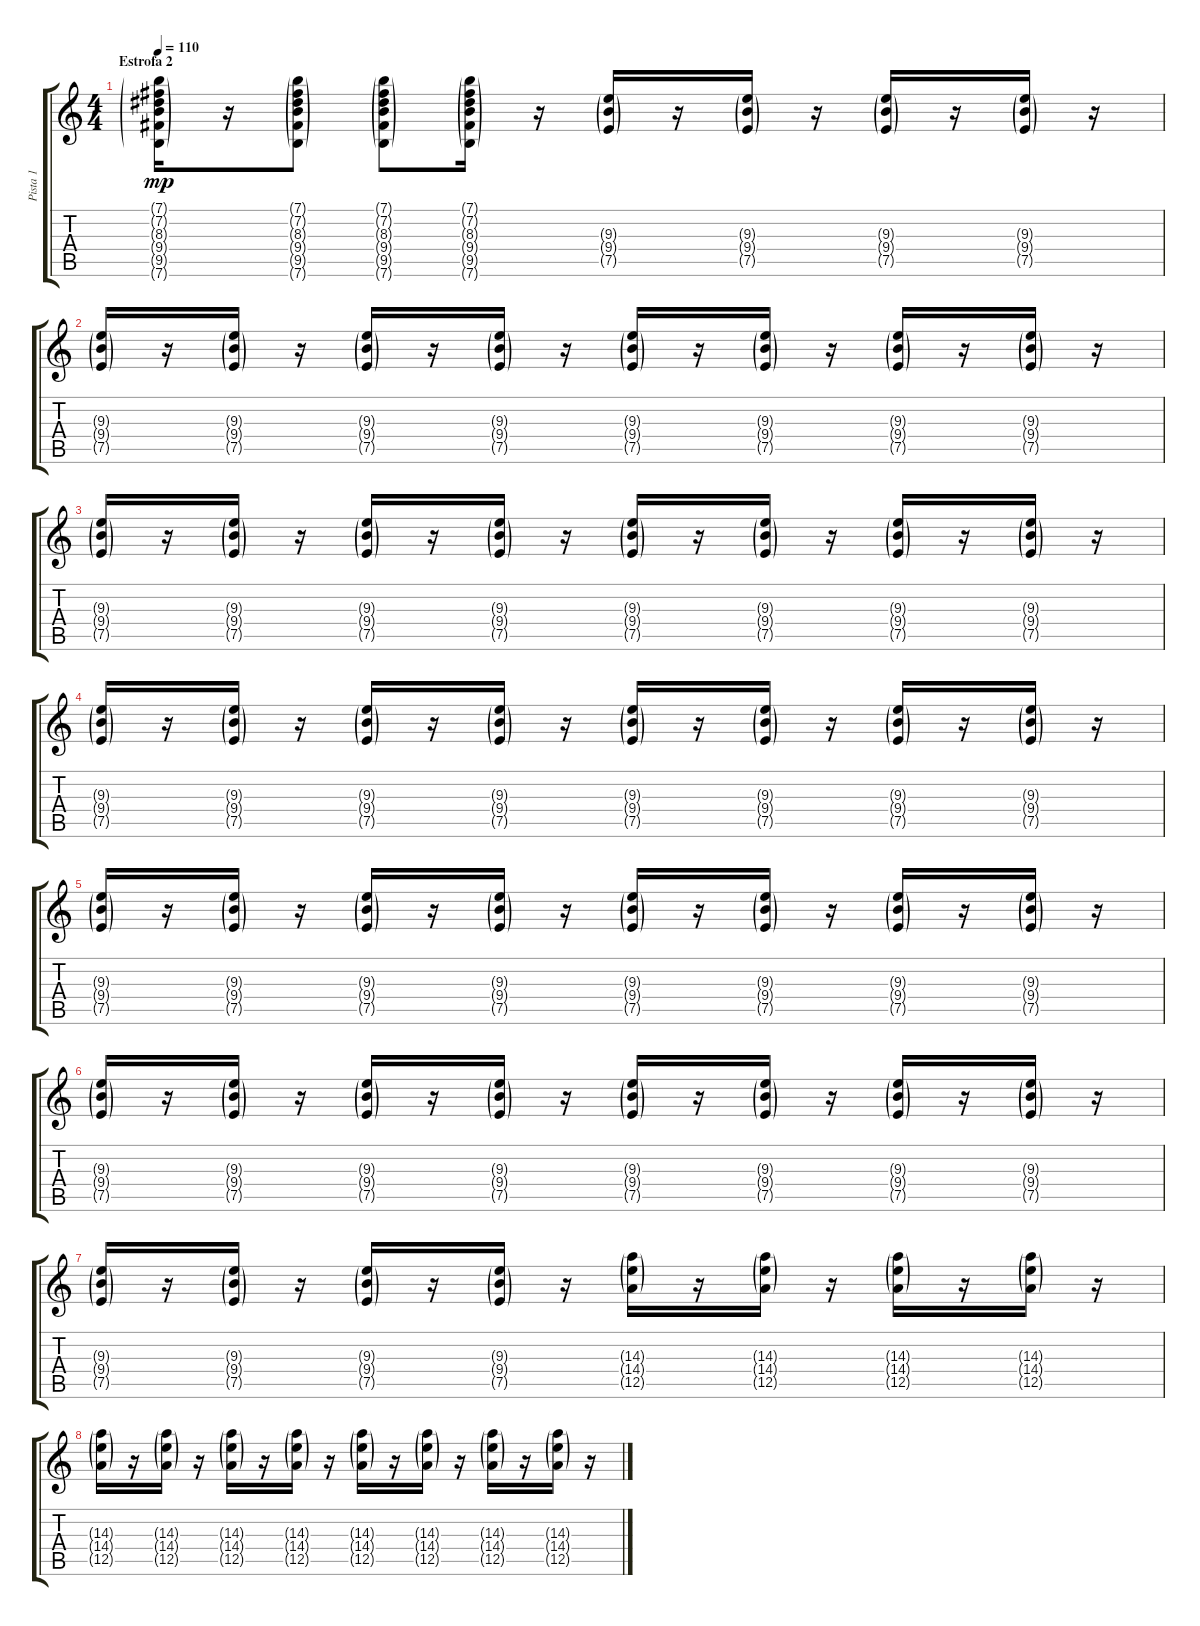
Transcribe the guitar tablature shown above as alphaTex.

\track ("Pista 1" "Pista 1") {instrument overdrivenguitar}
\staff {score tabs}
\tuning (E4 B3 G3 D3 A2 E2) {hide}
\ts (4 4)
\section ("" "Estrofa 2")
\tempo 110
\clef g2
\ks c
(7.1{g} 7.2{g} 8.3{g} 9.4{g} 9.5{g} 7.6{g}).16{dy mp} r.16 (7.1{g} 7.2{g} 8.3{g} 9.4{g} 9.5{g} 7.6{g}).8 (7.1{g} 7.2{g} 8.3{g} 9.4{g} 9.5{g} 7.6{g}).8 (7.1{g} 7.2{g} 8.3{g} 9.4{g} 9.5{g} 7.6{g}).16 r.16 (9.3{g} 9.4{g} 7.5{g}).16{volume 4} r.16 (9.3{g} 9.4{g} 7.5{g}).16 r.16 (9.3{g} 9.4{g} 7.5{g}).16 r.16 (9.3{g} 9.4{g} 7.5{g}).16 r.16 |
(9.3{g} 9.4{g} 7.5{g}).16 r.16 (9.3{g} 9.4{g} 7.5{g}).16 r.16 (9.3{g} 9.4{g} 7.5{g}).16 r.16 (9.3{g} 9.4{g} 7.5{g}).16 r.16 (9.3{g} 9.4{g} 7.5{g}).16 r.16 (9.3{g} 9.4{g} 7.5{g}).16 r.16 (9.3{g} 9.4{g} 7.5{g}).16 r.16 (9.3{g} 9.4{g} 7.5{g}).16 r.16 |
(9.3{g} 9.4{g} 7.5{g}).16 r.16 (9.3{g} 9.4{g} 7.5{g}).16 r.16 (9.3{g} 9.4{g} 7.5{g}).16 r.16 (9.3{g} 9.4{g} 7.5{g}).16 r.16 (9.3{g} 9.4{g} 7.5{g}).16 r.16 (9.3{g} 9.4{g} 7.5{g}).16 r.16 (9.3{g} 9.4{g} 7.5{g}).16 r.16 (9.3{g} 9.4{g} 7.5{g}).16 r.16 |
(9.3{g} 9.4{g} 7.5{g}).16 r.16 (9.3{g} 9.4{g} 7.5{g}).16 r.16 (9.3{g} 9.4{g} 7.5{g}).16 r.16 (9.3{g} 9.4{g} 7.5{g}).16 r.16 (9.3{g} 9.4{g} 7.5{g}).16 r.16 (9.3{g} 9.4{g} 7.5{g}).16 r.16 (9.3{g} 9.4{g} 7.5{g}).16 r.16 (9.3{g} 9.4{g} 7.5{g}).16 r.16 |
(9.3{g} 9.4{g} 7.5{g}).16 r.16 (9.3{g} 9.4{g} 7.5{g}).16 r.16 (9.3{g} 9.4{g} 7.5{g}).16 r.16 (9.3{g} 9.4{g} 7.5{g}).16 r.16 (9.3{g} 9.4{g} 7.5{g}).16 r.16 (9.3{g} 9.4{g} 7.5{g}).16 r.16 (9.3{g} 9.4{g} 7.5{g}).16 r.16 (9.3{g} 9.4{g} 7.5{g}).16 r.16 |
(9.3{g} 9.4{g} 7.5{g}).16 r.16 (9.3{g} 9.4{g} 7.5{g}).16 r.16 (9.3{g} 9.4{g} 7.5{g}).16 r.16 (9.3{g} 9.4{g} 7.5{g}).16 r.16 (9.3{g} 9.4{g} 7.5{g}).16 r.16 (9.3{g} 9.4{g} 7.5{g}).16 r.16 (9.3{g} 9.4{g} 7.5{g}).16 r.16 (9.3{g} 9.4{g} 7.5{g}).16 r.16 |
(9.3{g} 9.4{g} 7.5{g}).16 r.16 (9.3{g} 9.4{g} 7.5{g}).16 r.16 (9.3{g} 9.4{g} 7.5{g}).16 r.16 (9.3{g} 9.4{g} 7.5{g}).16 r.16 (14.3{g} 14.4{g} 12.5{g}).16 r.16 (14.3{g} 14.4{g} 12.5{g}).16 r.16 (14.3{g} 14.4{g} 12.5{g}).16 r.16 (14.3{g} 14.4{g} 12.5{g}).16 r.16 |
(14.3{g} 14.4{g} 12.5{g}).16 r.16 (14.3{g} 14.4{g} 12.5{g}).16 r.16 (14.3{g} 14.4{g} 12.5{g}).16 r.16 (14.3{g} 14.4{g} 12.5{g}).16 r.16 (14.3{g} 14.4{g} 12.5{g}).16 r.16 (14.3{g} 14.4{g} 12.5{g}).16 r.16 (14.3{g} 14.4{g} 12.5{g}).16 r.16 (14.3{g} 14.4{g} 12.5{g}).16 r.16
